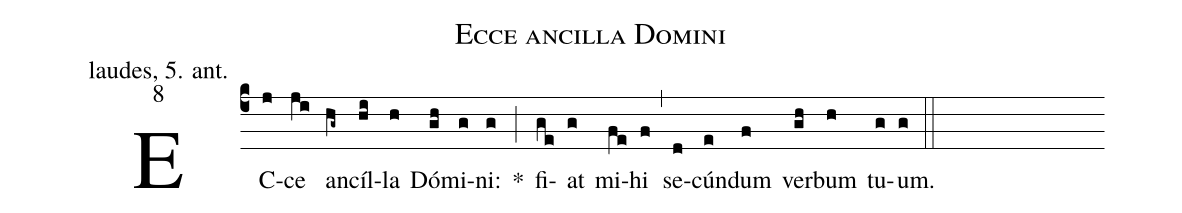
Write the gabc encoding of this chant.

name: Ecce ancilla Domini;
office-part: laudes, 5. ant.;
mode: 8;
%%
% VIII.c

(c4)
EC(j)ce(ji) an(hg~)cíl(hi)la(h) Dó(gh)mi(g)ni:(g) *(;)
fi(ge)at(g) mi(fe)hi(f) (,)
se(d)cún(e)dum(f) ver(gh)bum(h) tu(g)um.(g) (::)
